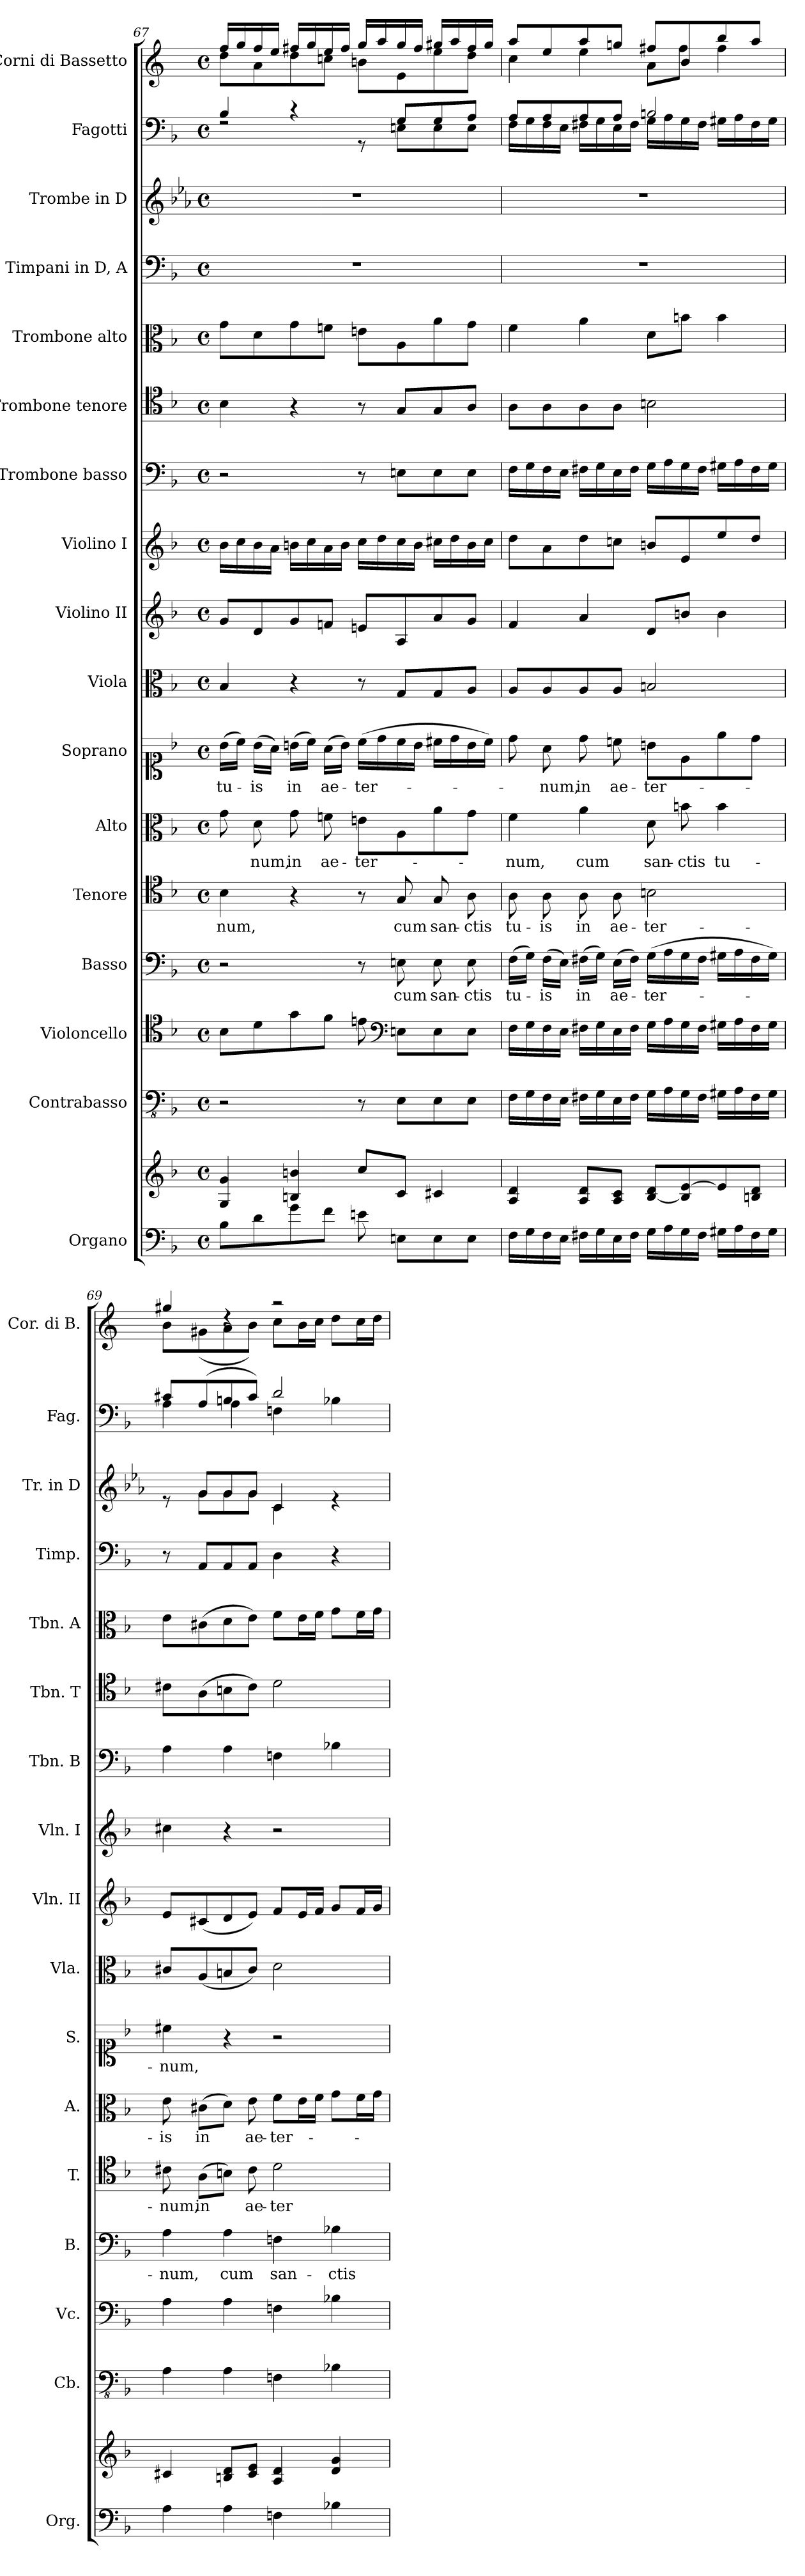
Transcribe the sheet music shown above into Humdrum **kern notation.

**kern	**kern	**kern	**kern	**kern	**text	**kern	**text	**kern	**text	**kern	**text	**kern	**kern	**kern	**kern	**kern	**kern	**kern	**kern	**kern	**text	**kern	**text	**text
*part17	*part17	*part16	*part15	*part14	*part14	*part13	*part13	*part12	*part12	*part11	*part11	*part10	*part9	*part8	*part7	*part6	*part5	*part4	*part3	*part2	*part2	*part1	*part1	*part1
*staff18	*staff17	*staff16	*staff15	*staff14	*staff14	*staff13	*staff13	*staff12	*staff12	*staff11	*staff11	*staff10	*staff9	*staff8	*staff7	*staff6	*staff5	*staff4	*staff3	*staff2	*staff2	*staff1	*staff1	*staff1
*I"Organo	*	*I"Contrabasso	*I"Violoncello	*I"Basso	*	*I"Tenore	*	*I"Alto	*	*I"Soprano	*	*I"Viola	*I"Violino II	*I"Violino I	*I"Trombone basso	*I"Trombone tenore	*I"Trombone alto	*I"Timpani in D, A	*I"Trombe in D	*I"Fagotti	*	*I"Corni di Bassetto	*	*
*I'Org.	*	*I'Cb.	*I'Vc.	*I'B.	*	*I'T.	*	*I'A.	*	*I'S.	*	*I'Vla.	*I'Vln. II	*I'Vln. I	*I'Tbn. B	*I'Tbn. T	*I'Tbn. A	*I'Timp.	*I'Tr. in D	*I'Fag.	*	*I'Cor. di B.	*	*
*clefF4	*clefG2	*clefFv4	*clefC4	*clefF4	*	*clefC4	*	*clefC3	*	*clefC1	*	*clefC3	*clefG2	*clefG2	*clefF4	*clefC4	*clefC3	*clefF4	*clefG2	*clefF4	*	*clefG2	*	*
*	*	*	*	*	*	*	*	*	*	*	*	*	*	*	*	*	*	*	*ITrd-1c-2	*	*	*ITrd4c7	*	*
*k[b-]	*k[b-]	*k[b-]	*k[b-]	*k[b-]	*	*k[b-]	*	*k[b-]	*	*k[b-]	*	*k[b-]	*k[b-]	*k[b-]	*k[b-]	*k[b-]	*k[b-]	*k[b-]	*k[b-]	*k[b-]	*	*k[b-]	*	*
*M4/4	*M4/4	*M4/4	*M4/4	*M4/4	*	*M4/4	*	*M4/4	*	*M4/4	*	*M4/4	*M4/4	*M4/4	*M4/4	*M4/4	*M4/4	*M4/4	*M4/4	*M4/4	*	*M4/4	*	*
*met(c)	*met(c)	*met(c)	*met(c)	*met(c)	*	*met(c)	*	*met(c)	*	*met(c)	*	*met(c)	*met(c)	*met(c)	*met(c)	*met(c)	*met(c)	*met(c)	*met(c)	*met(c)	*	*met(c)	*	*
=67	=67	=67	=67	=67	=67	=67	=67	=67	=67	=67	=67	=67	=67	=67	=67	=67	=67	=67	=67	=67	=67	=67	=67	=67
!	!	!	!	!	!	!	!LO:LY:b	!	!	!	!LO:LY:b	!	!	!	!	!	!	!	!	!	!	!	!	!
*	*	*	*	*	*	*	*	*	*	*	*	*	*	*	*	*	*	*	*	*^	*	*^	*	*
8B-\L	4G/ 4g/	2r	8B-\L	2r	.	4B-\	-num,	8g\	.	(>16b-\LL	tu-	4B-/	8g/L	16b-\LL	2r	4B-\	8g\L	1r	1r	4B-/	2rF	.	16b-/LL	8g\L	.	.
.	.	.	.	.	.	.	.	.	.	16cc\JJ)	.	.	.	16cc\	.	.	.	.	.	.	.	.	16cc/	.	.	.
!	!	!	!	!	!	!	!	!	!LO:LY:b	!	!LO:LY:b	!	!	!	!	!	!	!	!	!	!	!	!	!	!	!
8d\	.	.	8d\	.	.	.	.	8d\	-num,	(>16b-\LL	-is	.	8d/	16b-\	.	.	8d\	.	.	.	.	.	16b-/	8d\	.	.
.	.	.	.	.	.	.	.	.	.	16a\JJ)	.	.	.	16a\JJ	.	.	.	.	.	.	.	.	16a/JJ	.	.	.
!	!	!	!	!	!	!	!	!	!LO:LY:b	!	!LO:LY:b	!	!	!	!	!	!	!	!	!	!	!	!	!	!	!
8g\	4Bn/ 4bn/	.	8g\	.	.	4r	.	8g\	in	(>16bn\LL	in	4r	8g/	16bn\LL	.	4r	8g\	.	.	4r	.	.	16bn/LL	8g\	.	.
.	.	.	.	.	.	.	.	.	.	16cc\JJ)	.	.	.	16cc\	.	.	.	.	.	.	.	.	16cc/	.	.	.
!	!	!	!	!	!	!	!	!	!LO:LY:b	!	!LO:LY:b	!	!	!	!	!	!	!	!	!	!	!	!	!	!	!
8f\J	.	.	8f\J	.	.	.	.	8fn\	ae-	(>16a\LL	ae-	.	8fn/J	16a\	.	.	8fn\J	.	.	.	.	.	16a/	8fn\J	.	.
.	.	.	.	.	.	.	.	.	.	16b\JJ)	.	.	.	16b\JJ	.	.	.	.	.	.	.	.	16b/JJ	.	.	.
!	!	!	!	!	!	!	!	!	!LO:LY:b	!	!LO:LY:b	!	!	!	!	!	!	!	!	!	!	!	!	!	!	!
8en\	8cc/L	8r	8en\	8r	.	8r	.	8en\L	-ter-	(>16cc\LL	-ter-	8r	8en/L	16cc\LL	8r	8r	8en\L	.	.	8rGG	8ryy	.	16cc/LL	8en\L	.	.
.	.	.	.	.	.	.	.	.	.	16dd\	.	.	.	16dd\	.	.	.	.	.	.	.	.	16dd/	.	.	.
*	*	*	*clefF4	*	*	*	*	*	*	*	*	*	*	*	*	*	*	*	*	*	*	*	*	*	*	*
!	!	!	!	!	!LO:LY:b	!	!LO:LY:b	!	!	!	!	!	!	!	!	!	!	!	!	!	!	!	!	!	!	!
8En\L	8c/J	8EE\L	8En\L	8En\	cum	8G/	cum	8A\	.	16cc\	.	8G/L	8A/	16cc\	8En\L	8G/L	8A\	.	.	8G/L	8En\L	.	16cc/	8A\	.	.
.	.	.	.	.	.	.	.	.	.	16b\JJ	.	.	.	16b\JJ	.	.	.	.	.	.	.	.	16b/JJ	.	.	.
!	!	!	!	!	!LO:LY:b	!	!LO:LY:b	!	!	!	!	!	!	!	!	!	!	!	!	!	!	!	!	!	!	!
8E\	4c#X/	8EE\	8E\	8E\	san-	8G/	san-	8a\	.	16cc#X\LL	.	8G/	8a/	16cc#X\LL	8E\	8G/	8a\	.	.	8G/	8E\	.	16cc#X/LL	8a\	.	.
.	.	.	.	.	.	.	.	.	.	16dd\	.	.	.	16dd\	.	.	.	.	.	.	.	.	16dd/	.	.	.
!	!	!	!	!	!LO:LY:b	!	!LO:LY:b	!	!	!	!	!	!	!	!	!	!	!	!	!	!	!	!	!	!	!
8E\J	.	8EE\J	8E\J	8E\	-ctis	8A\	-ctis	8g\J	.	16b\	.	8A/J	8g/J	16b\	8E\J	8A/J	8g\J	.	.	8A/J	8E\J	.	16b/	8g\J	.	.
.	.	.	.	.	.	.	.	.	.	16cc#\JJ)	.	.	.	16cc#\JJ	.	.	.	.	.	.	.	.	16cc#/JJ	.	.	.
!!LO:PB:g=z	!!
=68	=68	=68	=68	=68	=68	=68	=68	=68	=68	=68	=68	=68	=68	=68	=68	=68	=68	=68	=68	=68	=68	=68	=68	=68	=68	=68
!	!	!	!	!	!LO:LY:b	!	!LO:LY:b	!	!LO:LY:b	!	!	!	!	!	!	!	!	!	!	!	!	!	!	!	!	!
16F\LL	4A/ 4d/	16FF\LL	16F\LL	(>16F\LL	tu-	8A\	tu-	4f\	-num,	8dd\	.	8A/L	4f/	8dd\L	16F\LL	8A\L	4f\	1r	1r	8A/L	16F\LL	.	8dd/L	4f\	.	.
16G\	.	16GG\	16G\	16G\JJ)	.	.	.	.	.	.	.	.	.	.	16G\	.	.	.	.	.	16G\	.	.	.	.	.
!	!	!	!	!	!LO:LY:b	!	!LO:LY:b	!	!	!	!LO:LY:b	!	!	!	!	!	!	!	!	!	!	!	!	!	!	!
16F\	.	16FF\	16F\	(>16F\LL	-is	8A\	-is	.	.	8a\	-num,	8A/	.	8a\	16F\	8A\	.	.	.	8A/	16F\	.	8a/	.	.	.
16E\JJ	.	16EE\JJ	16E\JJ	16E\JJ)	.	.	.	.	.	.	.	.	.	.	16E\JJ	.	.	.	.	.	16E\JJ	.	.	.	.	.
!	!	!	!	!	!LO:LY:b	!	!LO:LY:b	!	!LO:LY:b	!	!LO:LY:b	!	!	!	!	!	!	!	!	!	!	!	!	!	!	!
16F#X\LL	8A/ 8d/L	16FF#X\LL	16F#X\LL	(>16F#X\LL	in	8A\	in	4a\	cum	8dd\	in	8A/	4a/	8dd\	16F#X\LL	8A\	4a\	.	.	8A/	16F#X\LL	.	8dd/	4a\	.	.
16G\	.	16GG\	16G\	16G\JJ)	.	.	.	.	.	.	.	.	.	.	16G\	.	.	.	.	.	16G\	.	.	.	.	.
!	!	!	!	!	!LO:LY:b	!	!LO:LY:b	!	!	!	!LO:LY:b	!	!	!	!	!	!	!	!	!	!	!	!	!	!	!
16E\	8A/ 8c/J	16EE\	16E\	(>16E\LL	ae-	8A\	ae-	.	.	8ccn\	ae-	8A/J	.	8ccn\J	16E\	8A\J	.	.	.	8A/J	16E\	.	8ccn/J	.	.	.
16F#\JJ	.	16FF#\JJ	16F#\JJ	16F#\JJ)	.	.	.	.	.	.	.	.	.	.	16F#\JJ	.	.	.	.	.	16F#\JJ	.	.	.	.	.
!	!	!	!	!	!LO:LY:b	!	!LO:LY:b	!	!LO:LY:b	!	!LO:LY:b	!	!	!	!	!	!	!	!	!	!	!	!	!	!	!
16G\LL	[8B-/ 8d/L	16GG\LL	16G\LL	(>16G\LL	-ter-	2Bn\	-ter-	8d\	san-	8bn\L	-ter-	2Bn/	8d/L	8bn/L	16G\LL	2Bn\	8d\L	.	.	2Bn/	16G\LL	.	8bn/L	8d\L	.	.
16A\	.	16AA\	16A\	16A\	.	.	.	.	.	.	.	.	.	.	16A\	.	.	.	.	.	16A\	.	.	.	.	.
!	!	!	!	!	!	!	!	!	!LO:LY:b	!	!	!	!	!	!	!	!	!	!	!	!	!	!	!	!	!
16G\	8B-/] [8e/	16GG\	16G\	16G\	.	.	.	8bn\	-ctis	8e\	.	.	8bn/J	8e/	16G\	.	8bn\J	.	.	.	16G\	.	8e/	8b\J	.	.
16F#\JJ	.	16FF#\JJ	16F#\JJ	16F#\JJ	.	.	.	.	.	.	.	.	.	.	16F#\JJ	.	.	.	.	.	16F#\JJ	.	.	.	.	.
!	!	!	!	!	!	!	!	!	!LO:LY:b	!	!	!	!	!	!	!	!	!	!	!	!	!	!	!	!LO:LY:b	!LO:LY:b
16G#X\LL	8e/]	16GG#X\LL	16G#X\LL	16G#X\LL	.	.	.	4b\	tu-	8ee\	.	.	4b\	8ee/	16G#X\LL	.	4b\	.	.	.	16G#X\LL	.	8ee/	4b\	.	.
16A\	.	16AA\	16A\	16A\	.	.	.	.	.	.	.	.	.	.	16A\	.	.	.	.	.	16A\	.	.	.	.	.
16F#\	8Bn/ 8d/J	16FF#\	16F#\	16F#\	.	.	.	.	.	8dd\J	.	.	.	8dd/J	16F#\	.	.	.	.	.	16F#\	.	8dd/J	.	.	.
16G#\JJ	.	16GG#\JJ	16G#\JJ	16G#\JJ)	.	.	.	.	.	.	.	.	.	.	16G#\JJ	.	.	.	.	.	16G#\JJ	.	.	.	.	.
=69	=69	=69	=69	=69	=69	=69	=69	=69	=69	=69	=69	=69	=69	=69	=69	=69	=69	=69	=69	=69	=69	=69	=69	=69	=69	=69
!	!	!	!	!	!LO:LY:b	!	!LO:LY:b	!	!LO:LY:b	!	!LO:LY:b	!	!	!	!	!	!	!	!	!	!	!LO:LY:b	!	!	!	!
*	*	*	*	*	*	*	*	*	*	*	*	*	*	*	*	*	*	*	*^	*	*	*	*	*	*	*
4A\	4c#X/	4AA\	4A\	4A\	-num,	8c#X\	-num,	8e\	-is	4cc#X\	-num,	8c#X/L	8e/L	4cc#X\	4A\	8c#X\L	8e\L	8r	8re	8ryy	8c#X/L	4A\	.	4cc#X/	8e\L	.	.
!	!	!	!	!	!	!	!LO:LY:b	!	!LO:LY:b	!	!	!	!	!	!	!	!	!	!	!	!	!	!	!	!	!	!
.	.	.	.	.	.	(>8A\L	in	(>8c#X\L	in	.	.	(<8A/	(<8c#X/	.	.	(>8A\	(>8c#X\	8AA/L	8a/L	8a\L	(>8A/	.	.	.	(<8c#X\	.	.
!	!	!	!	!	!LO:LY:b	!	!	!	!	!	!	!	!	!	!	!	!	!	!	!	!	!	!	!	!	!	!
4A\	8Bn/ 8d/L	4AA\	4A\	4A\	cum	8Bn\J)	.	8d\J)	.	4r	.	8Bn/	8d/	4r	4A\	8Bn\	8d\	8AA/	8a/	8a\	8Bn/	4A\	.	4rdd	8d\	.	.
!	!	!	!	!	!	!	!LO:LY:b	!	!LO:LY:b	!	!	!	!	!	!	!	!	!	!	!	!	!	!	!	!	!	!
.	8c#/ 8e/J	.	.	.	.	8c#\	ae-	8e\	ae-	.	.	8c#/J)	8e/J)	.	.	8c#\J)	8e\J)	8AA/J	8a/J	8a\J	8c#/J)	.	.	.	8e\J)	.	.
!	!	!	!	!	!LO:LY:b	!	!LO:LY:b	!	!LO:LY:b	!	!	!	!	!	!	!	!	!	!	!	!	!	!	!	!	!	!
4Fn\	4A/ 4d/	4FFn\	4Fn\	4Fn\	san-	2d\	-ter-	8f\L	-ter-	2r	.	2d\	8f/L	2r	4Fn\	2d\	8f\L	4D\	4d/	4d\	2d/	4Fn\	.	2r	8f\L	.	.
.	.	.	.	.	.	.	.	16e\L	.	.	.	.	16e/L	.	.	.	16e\L	.	.	.	.	.	.	.	16e\L	.	.
.	.	.	.	.	.	.	.	16f\JJ	.	.	.	.	16f/JJ	.	.	.	16f\JJ	.	.	.	.	.	.	.	16f\JJ	.	.
!	!	!	!	!	!LO:LY:b	!	!	!	!	!	!	!	!	!	!	!	!	!	!	!	!	!	!	!	!	!	!
4B-X\	4d/ 4g/	4BB-X\	4B-X\	4B-X\	-ctis-	.	.	8g\L	.	.	.	.	8g/L	.	4B-X\	.	8g\L	4r	4re	4ryy	.	4B-X\	.	.	8g\L	.	.
.	.	.	.	.	.	.	.	16f\L	.	.	.	.	16f/L	.	.	.	16f\L	.	.	.	.	.	.	.	16f\L	.	.
.	.	.	.	.	.	.	.	16g\JJ	.	.	.	.	16g/JJ	.	.	.	16g\JJ	.	.	.	.	.	.	.	16g\JJ	.	.
*	*	*	*	*	*	*	*	*	*	*	*	*	*	*	*	*	*	*	*v	*v	*	*	*	*v	*v	*	*
*	*	*	*	*	*	*	*	*	*	*	*	*	*	*	*	*	*	*	*	*v	*v	*	*	*	*
=	=	=	=	=	=	=	=	=	=	=	=	=	=	=	=	=	=	=	=	=	=	=	=	=
*-	*-	*-	*-	*-	*-	*-	*-	*-	*-	*-	*-	*-	*-	*-	*-	*-	*-	*-	*-	*-	*-	*-	*-	*-
